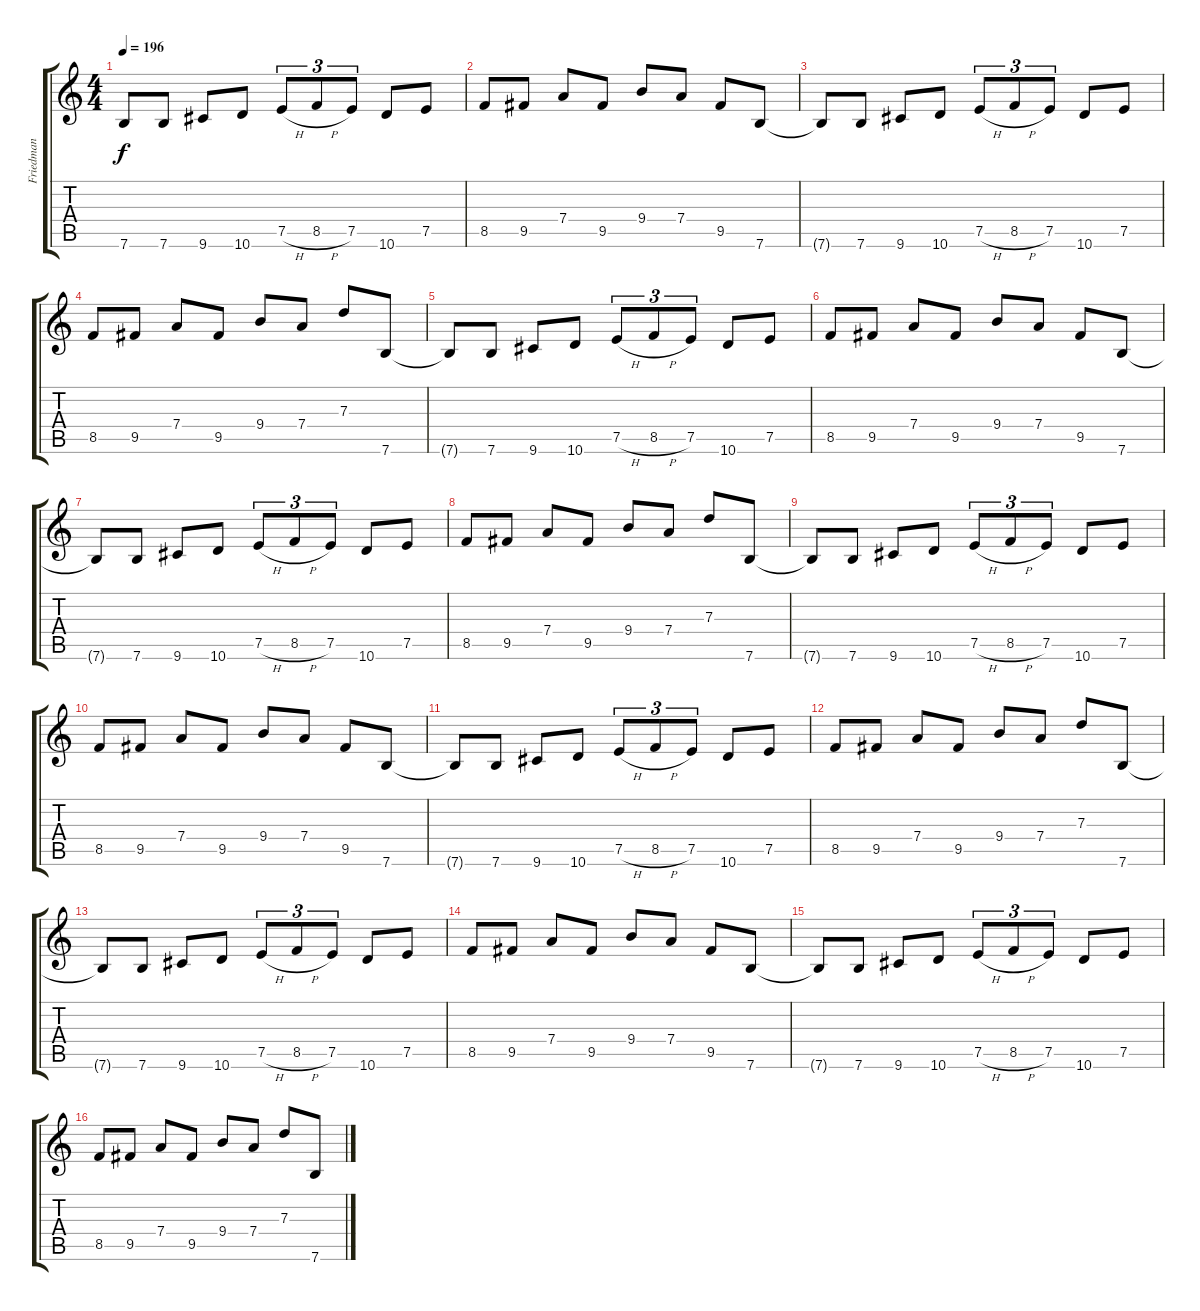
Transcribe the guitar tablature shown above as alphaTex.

\track ("Friedman" "Friedman") {instrument overdrivenguitar}
\staff {score tabs}
\tuning (E4 B3 G3 D3 A2 E2) {hide}
\ts (4 4)
\tempo 196
\clef g2
\ks c
7.6{t}.8{dy f} 7.6.8 9.6.8 10.6.8 7.5{h}.8{tu (3 2)} 8.5{h}.8{tu (3 2)} 7.5.8{tu (3 2)} 10.6.8 7.5.8 |
8.5.8 9.5.8 7.4.8 9.5.8 9.4.8 7.4.8 9.5.8 7.6.8 |
7.6{t}.8 7.6.8 9.6.8 10.6.8 7.5{h}.8{tu (3 2)} 8.5{h}.8{tu (3 2)} 7.5.8{tu (3 2)} 10.6.8 7.5.8 |
8.5.8 9.5.8 7.4.8 9.5.8 9.4.8 7.4.8 7.3.8 7.6.8 |
7.6{t}.8 7.6.8 9.6.8 10.6.8 7.5{h}.8{tu (3 2)} 8.5{h}.8{tu (3 2)} 7.5.8{tu (3 2)} 10.6.8 7.5.8 |
8.5.8 9.5.8 7.4.8 9.5.8 9.4.8 7.4.8 9.5.8 7.6.8 |
7.6{t}.8 7.6.8 9.6.8 10.6.8 7.5{h}.8{tu (3 2)} 8.5{h}.8{tu (3 2)} 7.5.8{tu (3 2)} 10.6.8 7.5.8 |
8.5.8 9.5.8 7.4.8 9.5.8 9.4.8 7.4.8 7.3.8 7.6.8 |
7.6{t}.8 7.6.8 9.6.8 10.6.8 7.5{h}.8{tu (3 2)} 8.5{h}.8{tu (3 2)} 7.5.8{tu (3 2)} 10.6.8 7.5.8 |
8.5.8 9.5.8 7.4.8 9.5.8 9.4.8 7.4.8 9.5.8 7.6.8 |
7.6{t}.8 7.6.8 9.6.8 10.6.8 7.5{h}.8{tu (3 2)} 8.5{h}.8{tu (3 2)} 7.5.8{tu (3 2)} 10.6.8 7.5.8 |
8.5.8 9.5.8 7.4.8 9.5.8 9.4.8 7.4.8 7.3.8 7.6.8 |
7.6{t}.8 7.6.8 9.6.8 10.6.8 7.5{h}.8{tu (3 2)} 8.5{h}.8{tu (3 2)} 7.5.8{tu (3 2)} 10.6.8 7.5.8 |
8.5.8 9.5.8 7.4.8 9.5.8 9.4.8 7.4.8 9.5.8 7.6.8 |
7.6{t}.8 7.6.8 9.6.8 10.6.8 7.5{h}.8{tu (3 2)} 8.5{h}.8{tu (3 2)} 7.5.8{tu (3 2)} 10.6.8 7.5.8 |
8.5.8 9.5.8 7.4.8 9.5.8 9.4.8 7.4.8 7.3.8 7.6.8
